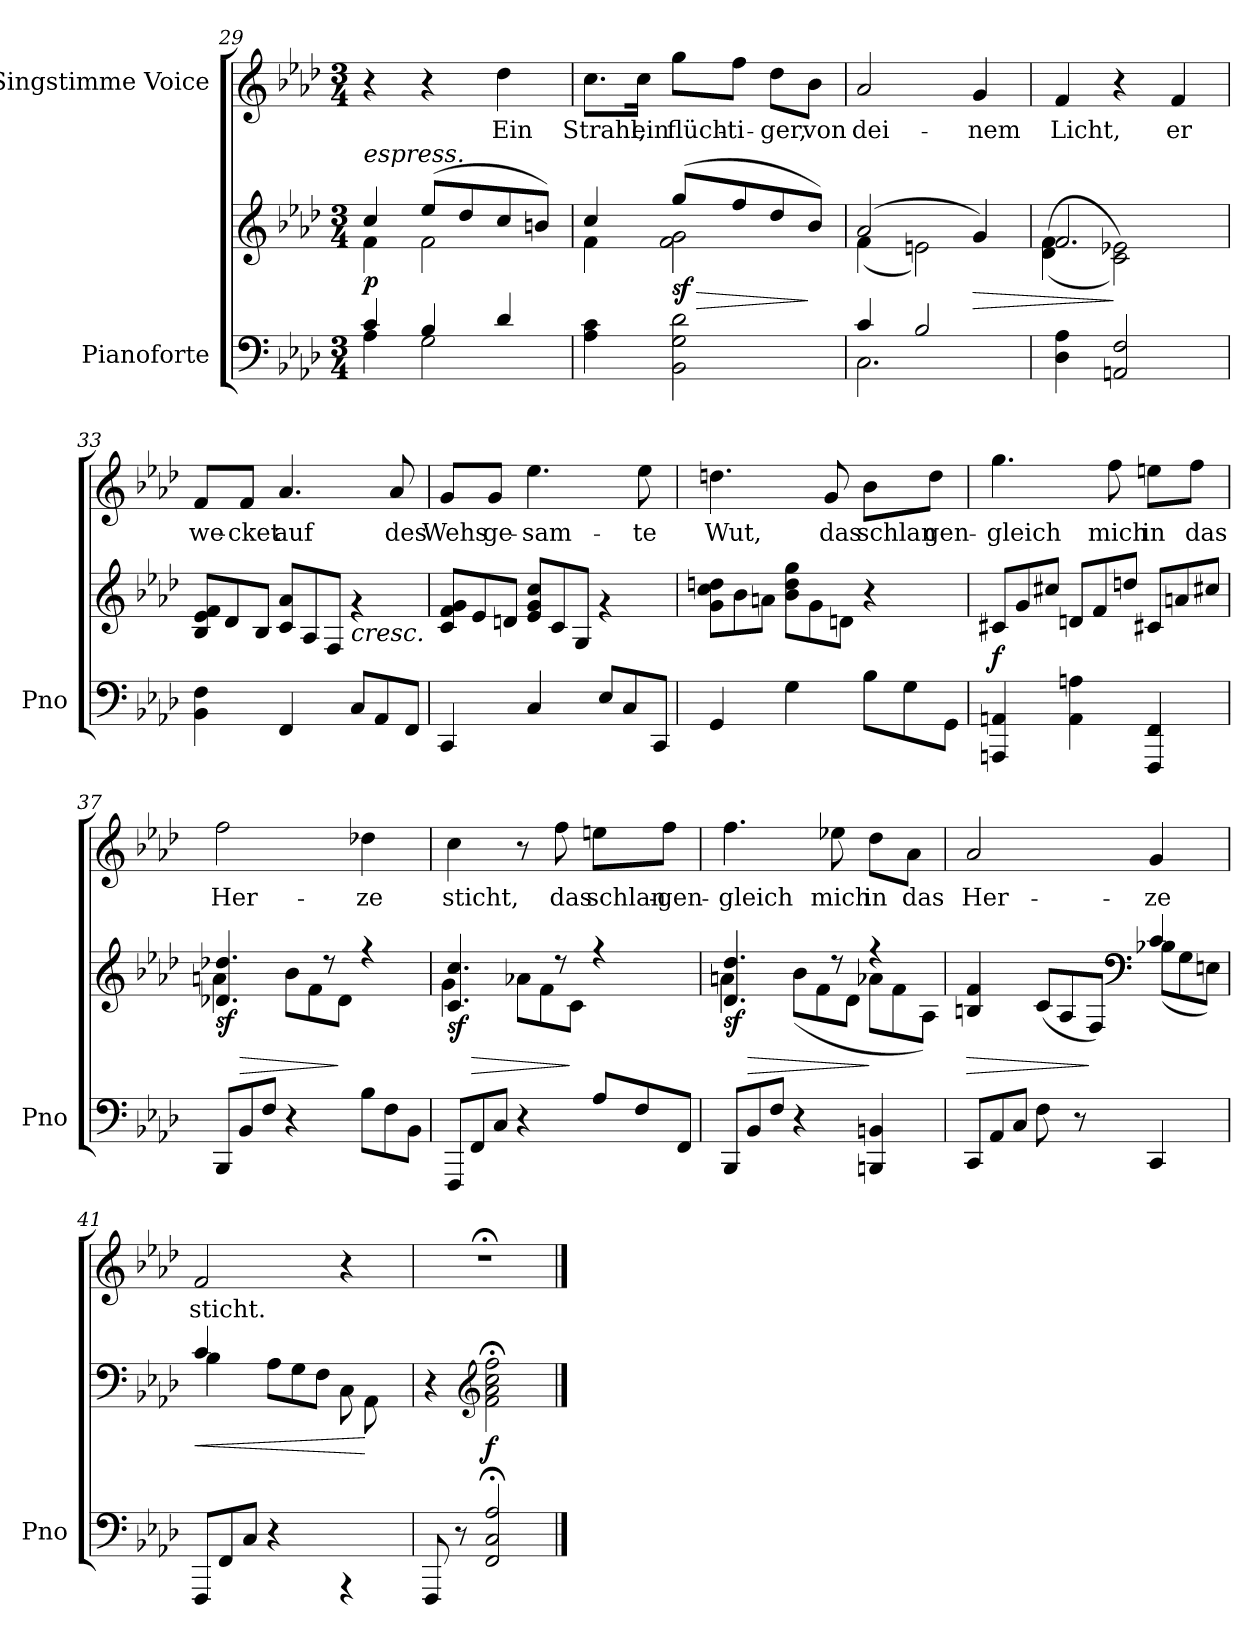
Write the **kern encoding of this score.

**kern	**kern	**dynam	**kern	**text
*part2	*part2	*part2	*part1	*part1
*staff3	*staff2	*staff2/3	*staff1	*staff1
*I"Pianoforte	*	*	*I"Singstimme Voice	*
*I'Pno	*	*	*	*
!!LO:PB:g=z
*clefF4	*clefG2	*	*clefG2	*
*k[b-e-a-d-]	*k[b-e-a-d-]	*	*k[b-e-a-d-]	*
*M3/4	*M3/4	*	*M3/4	*
=29	=29	=29	=29	=29
*^	*^	*	*	*
!	!	!LO:TX:a:i:t=espress.	!	!	!	!
!	!	!	!	!LO:DY:b	!	!
4c/	4A-\	4cc/	4f\	p	4r	.
4B-/	2G\	(>8ee-/L	2f\	.	4r	.
.	.	8dd-/	.	.	.	.
!	!	!	!	!	!	!LO:LY:b
4d-/	.	8cc/	.	.	4dd-\	Ein
.	.	8bn/J)	.	.	.	.
*v	*v	*	*	*	*	*
=30	=30	=30	=30	=30	=30
!	!	!	!	!	!LO:LY:b
4A-\ 4c\	4cc/	4f\	.	8.cc\L	Strahl,
!	!	!	!	!	!LO:LY:b
.	.	.	.	16cc\Jk	ein
!	!	!	!LO:HP:b	!	!LO:LY:b
!	!	!	!LO:DY:n=1:b	!	!
2BB-\ 2G\ 2d-\	(>8gg/L	2f\ 2g\	> sf	8gg\L	flüch-
!	!	!	!	!	!LO:LY:b
.	8ff/	.	.	8ff\J	-ti-
!	!	!	!	!	!LO:LY:b
.	8dd-/	.	.	8dd-\L	-ger,
!	!	!	!	!	!LO:LY:b
.	8b-/J)	.	]	8b-\J	von
=31	=31	=31	=31	=31	=31
*^	*	*	*	*	*
!	!	!	!	!	!	!LO:LY:b
4c/	2.C\	(>2a-/	(<4f\	.	2a-/	dei-
2B-/	.	.	2en\)	.	.	.
!	!	!	!	!LO:HP:b	!	!LO:LY:b
.	.	4g/)	.	>	4g/	-nem
*v	*v	*	*	*	*	*
=32	=32	=32	=32	=32	=32
!	!	!	!	!	!LO:LY:b
4D-\ 4A-\	2.f/	(<(<4d-\ 4f\	.	4f/	Licht,
2AAn/ 2F/	.	2c\ 2e-X\))	]	4r	.
!	!	!	!	!	!LO:LY:b
.	.	.	.	4f/	er
*	*v	*v	*	*	*
!!LO:LB:g=z
=33	=33	=33	=33	=33
*	*Xtuplet	*	*	*
!	!	!	!	!LO:LY:b
4BB-\ 4F\	(>12B-/ 12e-/ 12f/L	.	8f/L	we-
.	12d-/	.	.	.
!	!	!	!	!LO:LY:b
.	.	.	8f/J	-cket
.	12B-/J	.	.	.
!	!	!	!	!LO:LY:b
4FF/	12c/ 12a-/L	.	4.a-/	auf
.	12A-/	.	.	.
.	12F/J	.	.	.
*Xtuplet	*	*	*	*
!	!LO:TX:b:i:t=cresc.	!	!	!
12C/L	4rg	.	.	.
12AA-/	.	.	.	.
!	!	!	!	!LO:LY:b
.	.	.	8a-/	des
12FF/J)	.	.	.	.
=34	=34	=34	=34	=34
!	!	!	!	!LO:LY:b
4CC/	(>12c/ 12f/ 12g/L	.	8g/L	Wehs
.	12e-/	.	.	.
!	!	!	!	!LO:LY:b
.	.	.	8g/J	ge-
.	12dn/J	.	.	.
!	!	!	!	!LO:LY:b
4C/	12e-/ 12g/ 12cc/L	.	4.ee-\	-sam-
.	12c/	.	.	.
.	12G/J	.	.	.
12E-/L	4rg	.	.	.
12C/	.	.	.	.
!	!	!	!	!LO:LY:b
.	.	.	8ee-\	-te
12CC/J)	.	.	.	.
=35	=35	=35	=35	=35
!	!	!	!	!LO:LY:b
4GG/	(>12g\ 12cc\ 12ddn\L	.	4.ddn\	Wut,
.	12b-\	.	.	.
.	12an\J	.	.	.
4G\	12b-\ 12dd\ 12gg\L	.	.	.
.	12g\	.	.	.
!	!	!	!	!LO:LY:b
.	.	.	8g/	das
.	12dn\J	.	.	.
!	!	!	!	!LO:LY:b
12B-\L	4r	.	8b-\L	schlan
12G\	.	.	.	.
!	!	!	!	!LO:LY:b
.	.	.	8dd\J	gen-
12GG\J)	.	.	.	.
!!LO:LB:g=z
=36	=36	=36	=36	=36
!	!	!LO:DY:b	!	!LO:LY:b
4AAAn/ 4AAn/	12c#X/L	f	4.gg\	-gleich
.	12g/	.	.	.
.	12cc#X/J	.	.	.
4AA\ 4An\	12dn/L	.	.	.
.	12f/	.	.	.
!	!	!	!	!LO:LY:b
.	.	.	8ff\	mich
.	12ddn/J	.	.	.
!	!	!	!	!LO:LY:b
4FFF/ 4FF/	12c#X/L	.	8een\L	in
.	12an/	.	.	.
!	!	!	!	!LO:LY:b
.	.	.	8ff\J	das
.	12cc#X/J	.	.	.
=37	=37	=37	=37	=37
!	!	!LO:HP:b	!	!LO:LY:b
*	*^	*	*	*
!	!	!	!LO:DY:n=1:b	!	!
12BBB-/L	4.d-X/ 4.dd-X/	4an\	> sf	2ff\	Her-
12BB-/	.	.	.	.	.
12F/J	.	.	.	.	.
4r	.	(>12b-\L	.	.	.
.	.	12f\	.	.	.
.	8r	.	.	.	.
.	.	12d-\J	]	.	.
!	!	!	!	!	!LO:LY:b
12B-\L	4rff	4ryy	.	4dd-X\	-ze
12F\	.	.	.	.	.
12BB-\J)	.	.	.	.	.
=38	=38	=38	=38	=38	=38
!	!	!	!LO:HP:b	!	!LO:LY:b
!	!	!	!LO:DY:n=1:b	!	!
12FFF/L	4.c/ 4.cc/	4g\	> sf	4cc\	sticht,
12FF/	.	.	.	.	.
12C/J	.	.	.	.	.
4r	.	(>12a-X\L	.	8r	.
.	.	12f\	.	.	.
!	!	!	!	!	!LO:LY:b
.	8r	.	.	8ff\	das
.	.	12c\J	]	.	.
!	!	!	!	!	!LO:LY:b
12A-/L	4rff	4ryy	.	8een\L	schlan-
12F/	.	.	.	.	.
!	!	!	!	!	!LO:LY:b
.	.	.	.	8ff\J	-gen-
12FF/J)	.	.	.	.	.
!!LO:LB:g=z
=39	=39	=39	=39	=39	=39
!	!	!	!LO:HP:b	!	!LO:LY:b
!	!	!	!LO:DY:n=1:b	!	!
12BBB-/L	4.d-/ 4.dd-/	4an\	> sf	4.ff\	-gleich
12BB-/	.	.	.	.	.
12F/J	.	.	.	.	.
4r	.	(<12b-\L	.	.	.
.	.	12f\	.	.	.
!	!	!	!	!	!LO:LY:b
.	8r	.	.	8ee-X\	mich
.	.	12d-\J	.	.	.
!	!	!	!	!	!LO:LY:b
4BBBn/ 4BBn/	4r	12a-X\L	]	8dd-\L	in
.	.	12f\	.	.	.
!	!	!	!	!	!LO:LY:b
.	.	.	.	8a-\J	das
.	.	12A-\J)	.	.	.
=40	=40	=40	=40	=40	=40
!	!	!	!LO:HP:b	!	!LO:LY:b
12CC/L	4Bn/ 4f/	2rffffyy	>	2a-/	Her-
12AA-/	.	.	.	.	.
12C/J	.	.	.	.	.
8F\	(<12c/L	.	.	.	.
.	12A-/	.	.	.	.
8r	.	.	.	.	.
.	12F/J)	.	]	.	.
*	*clefF4	*	*	*	*
!	!	!	!	!	!LO:LY:b
4CC/	4c/	(<12B-X\L	.	4g/	-ze
.	.	12G\	.	.	.
.	.	12En\J)	.	.	.
=41	=41	=41	=41	=41	=41
*^	*	*	*	*	*
!	!	!	!	!LO:HP:b	!	!LO:LY:b
3%2ryy	12FFF/L	4c/	4B-\	<	2f/	sticht.
.	12FF/	.	.	.	.	.
.	12C/J	.	.	.	.	.
.	4r	2rFyy	(>12A-\L	.	.	.
.	.	.	12G\	.	.	.
.	.	.	12F\J	.	.	.
.	4r	.	12C\L	.	4r	.
.	.	.	12AA-\	[	.	.
12FF/J)	.	.	12ryy	.	.	.
*v	*v	*	*	*	*	*
*	*v	*v	*	*	*
=42	=42	=42	=42	=42
8FFF/	4r	.	2.r;<	.
8r	.	.	.	.
*	*clefG2	*	*	*
!	!	!LO:DY:b	!	!
2FF/; 2C/; 2A-/;	2f\;< 2a-\;< 2cc\;< 2ff\;<	f	.	.
==	==	==	==	==
*-	*-	*-	*-	*-
